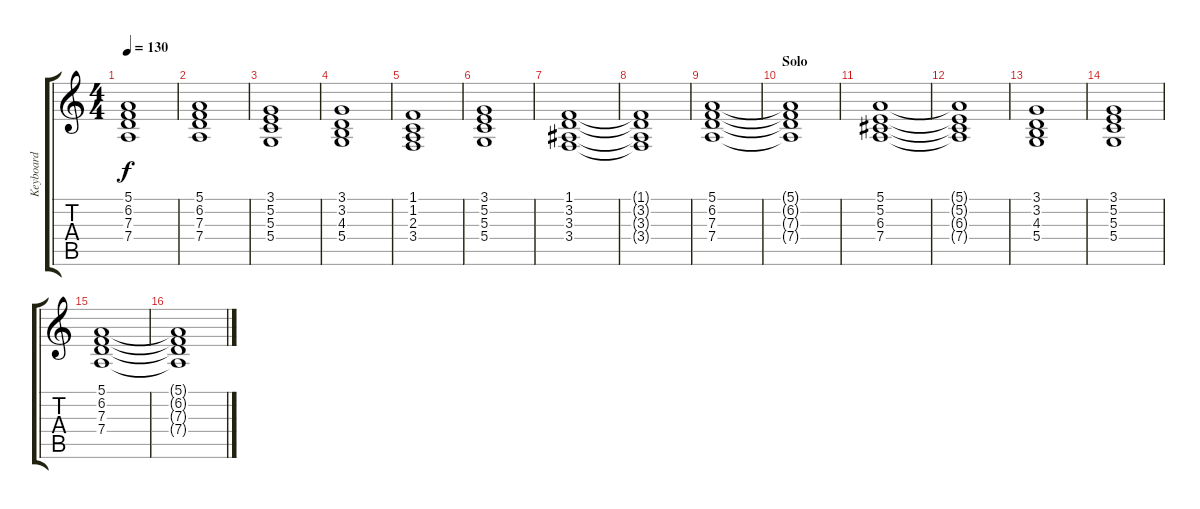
\track ("Keyboard" "Keyboard") {instrument stringensemble1}
\staff {score tabs}
\tuning (E4 B3 G3 D3 A2 E2) {hide}
\ts (4 4)
\tempo 130
\clef g2
\ks c
(5.1 6.2 7.3 7.4).1{dy f} |
(5.1 6.2 7.3 7.4).1 |
(3.1 5.2 5.3 5.4).1 |
(3.1 3.2 4.3 5.4).1 |
(1.1 1.2 2.3 3.4).1 |
(3.1 5.2 5.3 5.4).1 |
(1.1 3.2 3.3 3.4).1 |
(1.1{t} 3.2{t} 3.3{t} 3.4{t}).1 |
(5.1 6.2 7.3 7.4).1 |
\section ("" "Solo")
(5.1{t} 6.2{t} 7.3{t} 7.4{t}).1 |
(5.1 5.2 6.3 7.4).1 |
(5.1{t} 5.2{t} 6.3{t} 7.4{t}).1 |
(3.1 3.2 4.3 5.4).1 |
(3.1 5.2 5.3 5.4).1 |
(5.1 6.2 7.3 7.4).1 |
(5.1{t} 6.2{t} 7.3{t} 7.4{t}).1
